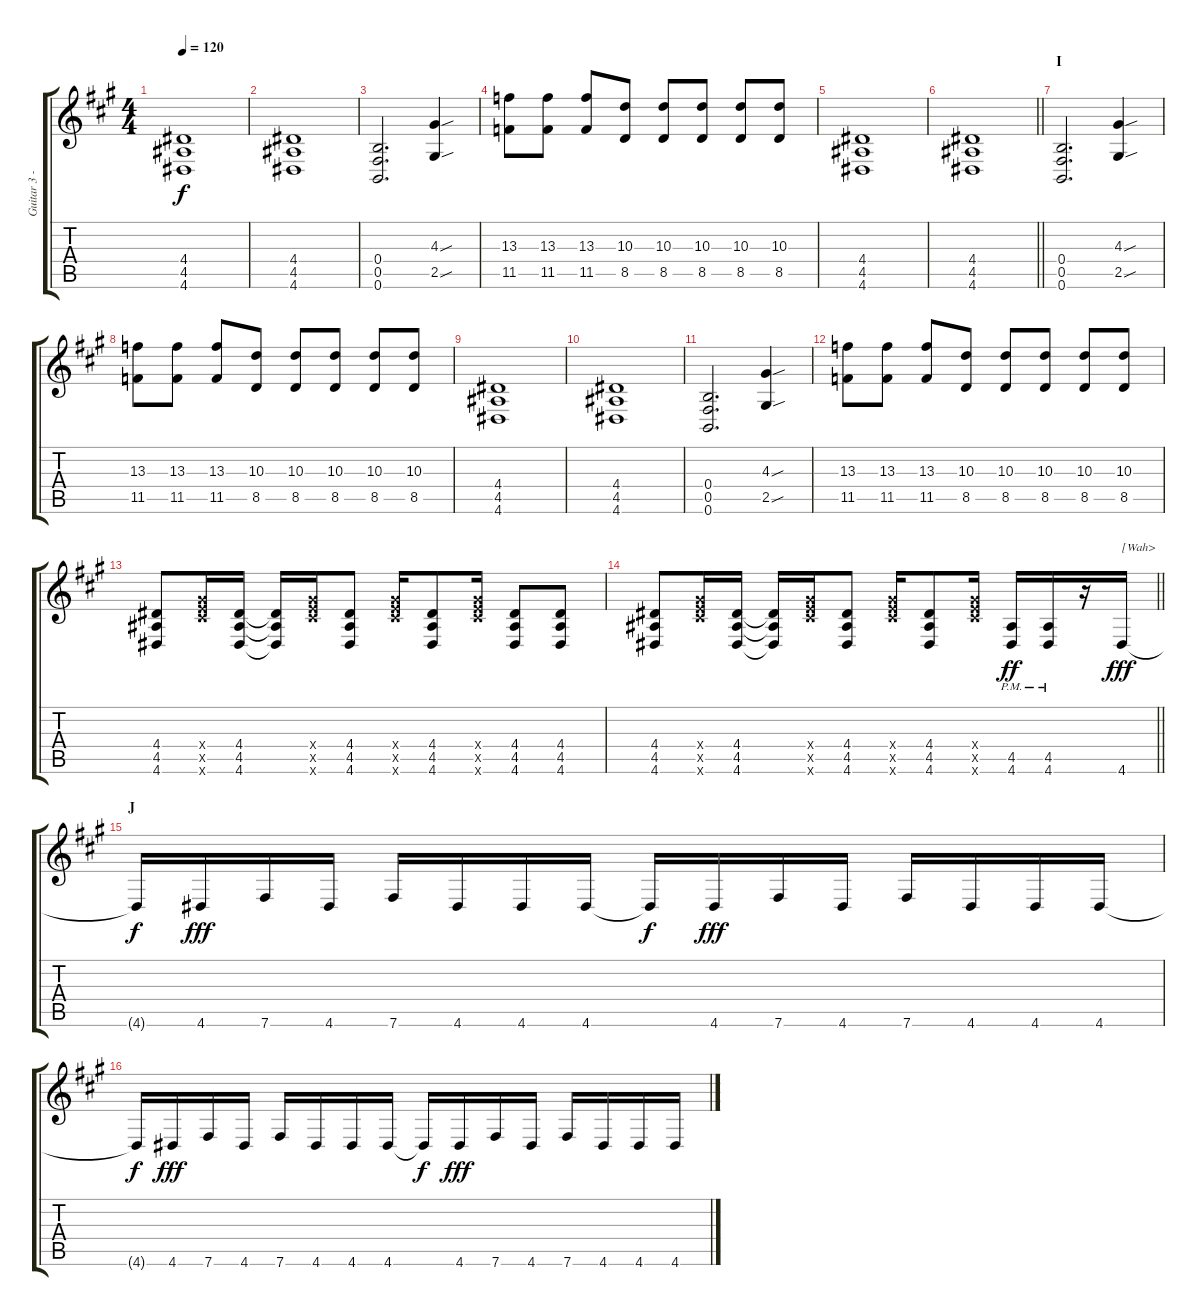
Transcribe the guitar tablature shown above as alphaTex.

\track ("Guitar 3 - Aoi" "Guitar 3 -") {instrument distortionguitar}
\staff {score tabs}
\tuning (Db4 Ab3 E3 B2 Gb2 B1) {hide}
\ts (4 4)
\tempo 120
\clef g2
\ks a
(4.4 4.5 4.6).1{dy f} |
(4.4 4.5 4.6).1 |
(0.4 0.5 0.6).2{d} (4.3{sou} 2.5{sou}).4 |
(13.3 11.5).8 (13.3 11.5).8 (13.3 11.5).8 (10.3 8.5).8 (10.3 8.5).8 (10.3 8.5).8 (10.3 8.5).8 (10.3 8.5).8 |
(4.4 4.5 4.6).1 |
\barLineRight lightlight
(4.4 4.5 4.6).1 |
\section ("" "I")
(0.4 0.5 0.6).2{d} (4.3{sou} 2.5{sou}).4 |
(13.3 11.5).8 (13.3 11.5).8 (13.3 11.5).8 (10.3 8.5).8 (10.3 8.5).8 (10.3 8.5).8 (10.3 8.5).8 (10.3 8.5).8 |
(4.4 4.5 4.6).1 |
(4.4 4.5 4.6).1 |
(0.4 0.5 0.6).2{d} (4.3{sou} 2.5{sou}).4 |
(13.3 11.5).8 (13.3 11.5).8 (13.3 11.5).8 (10.3 8.5).8 (10.3 8.5).8 (10.3 8.5).8 (10.3 8.5).8 (10.3 8.5).8 |
(4.4 4.5 4.6).8 (9.4{x} 10.5{x} 14.6{x}).16 (4.4 4.5 4.6).16 (4.4{t} 4.5{t} 4.6{t}).16 (9.4{x} 10.5{x} 14.6{x}).16 (4.4 4.5 4.6).8 (9.4{x} 10.5{x} 14.6{x}).16 (4.4 4.5 4.6).8 (9.4{x} 10.5{x} 14.6{x}).16 (4.4 4.5 4.6).8 (4.4 4.5 4.6).8 |
\barLineRight lightlight
(4.4 4.5 4.6).8 (9.4{x} 10.5{x} 14.6{x}).16 (4.4 4.5 4.6).16 (4.4{t} 4.5{t} 4.6{t}).16 (9.4{x} 10.5{x} 14.6{x}).16 (4.4 4.5 4.6).8 (9.4{x} 10.5{x} 14.6{x}).16 (4.4 4.5 4.6).8 (9.4{x} 10.5{x} 14.6{x}).16 (4.5{pm} 4.6{pm}).16{dy ff} (4.5{pm} 4.6{pm}).16 r.16 4.6.16{txt "[Wah>" dy fff} |
\section ("" "J")
4.6{t}.16{dy f} 4.6.16{dy fff} 7.6.16 4.6.16 7.6.16 4.6.16 4.6.16 4.6.16 4.6{t}.16{dy f} 4.6.16{dy fff} 7.6.16 4.6.16 7.6.16 4.6.16 4.6.16 4.6.16 |
4.6{t}.16{dy f} 4.6.16{dy fff} 7.6.16 4.6.16 7.6.16 4.6.16 4.6.16 4.6.16 4.6{t}.16{dy f} 4.6.16{dy fff} 7.6.16 4.6.16 7.6.16 4.6.16 4.6.16 4.6.16
